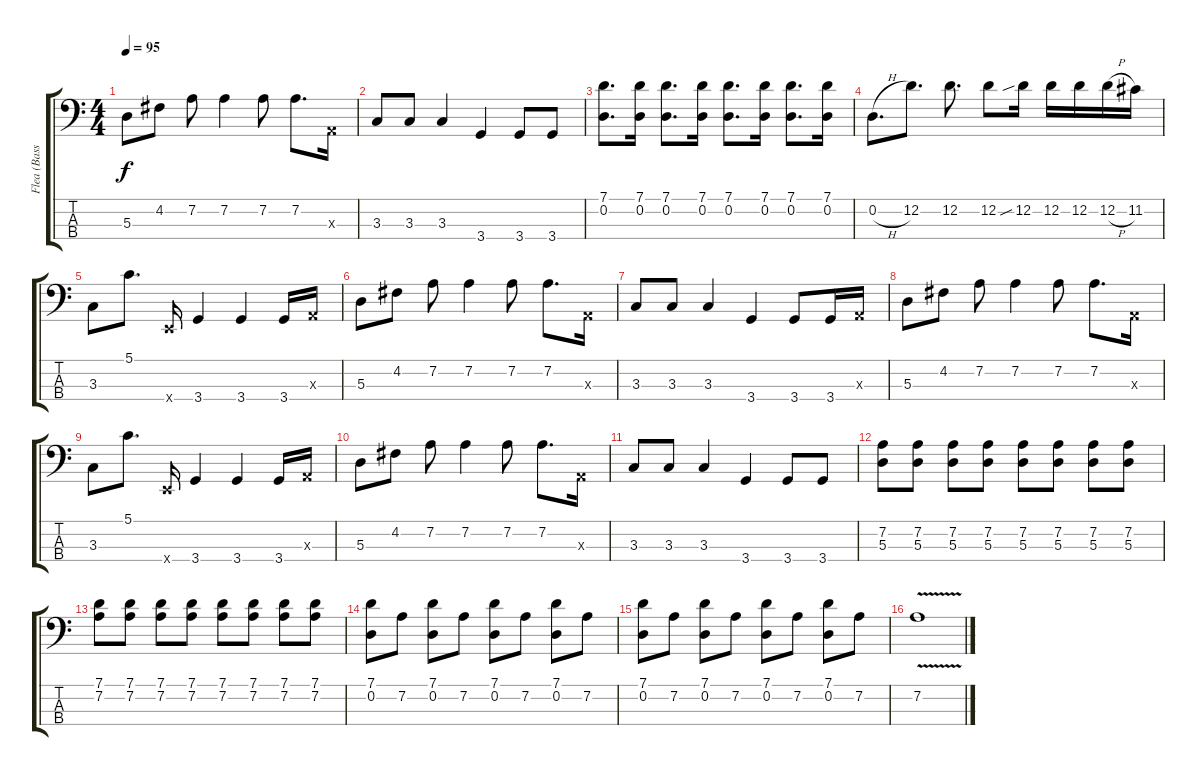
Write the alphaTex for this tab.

\track ("Flea (Bass)" "Flea (Bass") {instrument slapbass1}
\staff {score tabs}
\tuning (G2 D2 A1 E1) {hide}
\ts (4 4)
\tempo 95
\clef f4
\ks c
5.3.8{dy f} 4.2.8 7.2.8 7.2.4 7.2.8 7.2.8{d} 0.3{x}.16 |
3.3.8 3.3.8 3.3.4 3.4.4 3.4.8 3.4.8 |
(7.1 0.2).8{d} (7.1 0.2).16 (7.1 0.2).8{d} (7.1 0.2).16 (7.1 0.2).8{d} (7.1 0.2).16 (7.1 0.2).8{d} (7.1 0.2).16 |
0.2{h}.8{d} 12.2.8{d} 12.2.8{d} 12.2.8 12.2{sib}.16 12.2.16 12.2.16 12.2{h}.16 11.2.16 |
3.3.8 5.1.8{d} 0.4{x}.16 3.4.4 3.4.4 3.4.16 0.3{x}.16 |
5.3.8 4.2.8 7.2.8 7.2.4 7.2.8 7.2.8{d} 0.3{x}.16 |
3.3.8 3.3.8 3.3.4 3.4.4 3.4.8 3.4.16 0.3{x}.16 |
5.3.8 4.2.8 7.2.8 7.2.4 7.2.8 7.2.8{d} 0.3{x}.16 |
3.3.8 5.1.8{d} 0.4{x}.16 3.4.4 3.4.4 3.4.16 0.3{x}.16 |
5.3.8 4.2.8 7.2.8 7.2.4 7.2.8 7.2.8{d} 0.3{x}.16 |
3.3.8 3.3.8 3.3.4 3.4.4 3.4.8 3.4.8 |
(7.2 5.3).8 (7.2 5.3).8 (7.2 5.3).8 (7.2 5.3).8 (7.2 5.3).8 (7.2 5.3).8 (7.2 5.3).8 (7.2 5.3).8 |
(7.1 7.2).8 (7.1 7.2).8 (7.1 7.2).8 (7.1 7.2).8 (7.1 7.2).8 (7.1 7.2).8 (7.1 7.2).8 (7.1 7.2).8 |
(7.1 0.2).8 7.2.8 (7.1 0.2).8 7.2.8 (7.1 0.2).8 7.2.8 (7.1 0.2).8 7.2.8 |
(7.1 0.2).8 7.2.8 (7.1 0.2).8 7.2.8 (7.1 0.2).8 7.2.8 (7.1 0.2).8 7.2.8 |
7.2{v}.1
